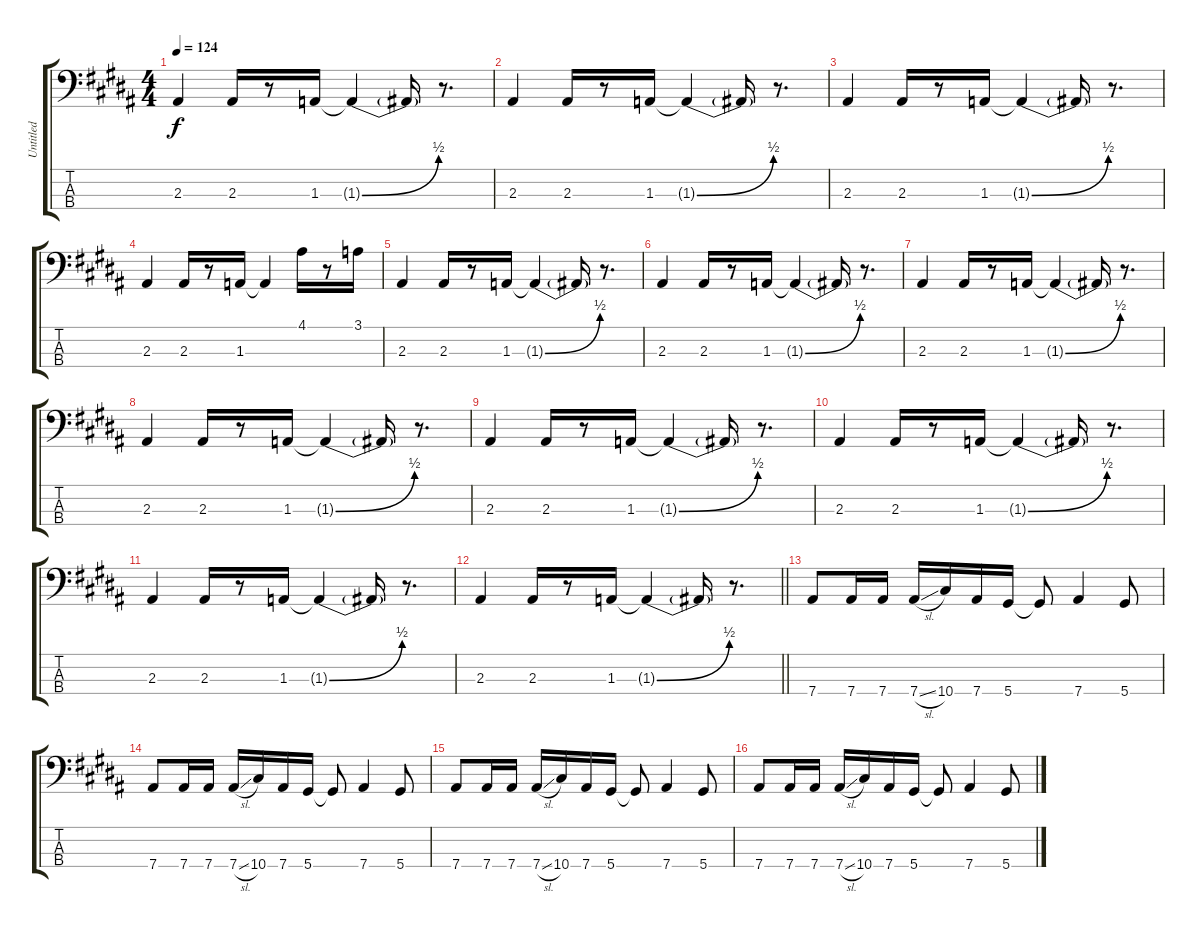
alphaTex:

\track ("Untitled" "Untitled") {instrument electricbassfinger}
\staff {score tabs}
\tuning (Gb2 Db2 Ab1 Eb1) {hide}
\ts (4 4)
\tempo 124
\clef f4
\ks b
2.3.4{dy f} 2.3.16 r.8 1.3.16 1.3{be (bend 0 0 60 2) t}.4 1.3{t}.16 r.8{d} |
\ks g#minor
2.3.4 2.3.16 r.8 1.3.16 1.3{be (bend 0 0 60 2) t}.4 1.3{t}.16 r.8{d} |
2.3.4 2.3.16 r.8 1.3.16 1.3{be (bend 0 0 60 2) t}.4 1.3{t}.16 r.8{d} |
\ks b
2.3.4 2.3.16 r.8 1.3.16 1.3{t}.4 4.1.16 r.8 3.1.16 |
\ks g#minor
2.3.4 2.3.16 r.8 1.3.16 1.3{be (bend 0 0 60 2) t}.4 1.3{t}.16 r.8{d} |
2.3.4 2.3.16 r.8 1.3.16 1.3{be (bend 0 0 60 2) t}.4 1.3{t}.16 r.8{d} |
2.3.4 2.3.16 r.8 1.3.16 1.3{be (bend 0 0 60 2) t}.4 1.3{t}.16 r.8{d} |
\ks b
2.3.4 2.3.16 r.8 1.3.16 1.3{be (bend 0 0 60 2) t}.4 1.3{t}.16 r.8{d} |
\ks g#minor
2.3.4 2.3.16 r.8 1.3.16 1.3{be (bend 0 0 60 2) t}.4 1.3{t}.16 r.8{d} |
2.3.4 2.3.16 r.8 1.3.16 1.3{be (bend 0 0 60 2) t}.4 1.3{t}.16 r.8{d} |
2.3.4 2.3.16 r.8 1.3.16 1.3{be (bend 0 0 60 2) t}.4 1.3{t}.16 r.8{d} |
\barLineRight lightlight
2.3.4 2.3.16 r.8 1.3.16 1.3{be (bend 0 0 60 2) t}.4 1.3{t}.16 r.8{d} |
7.4.8 7.4.16 7.4.16 7.4{sl}.16 10.4.16 7.4.16 5.4.16 5.4{t}.8 7.4.4 5.4.8 |
7.4.8 7.4.16 7.4.16 7.4{sl}.16 10.4.16 7.4.16 5.4.16 5.4{t}.8 7.4.4 5.4.8 |
7.4.8 7.4.16 7.4.16 7.4{sl}.16 10.4.16 7.4.16 5.4.16 5.4{t}.8 7.4.4 5.4.8 |
7.4.8 7.4.16 7.4.16 7.4{sl}.16 10.4.16 7.4.16 5.4.16 5.4{t}.8 7.4.4 5.4.8
